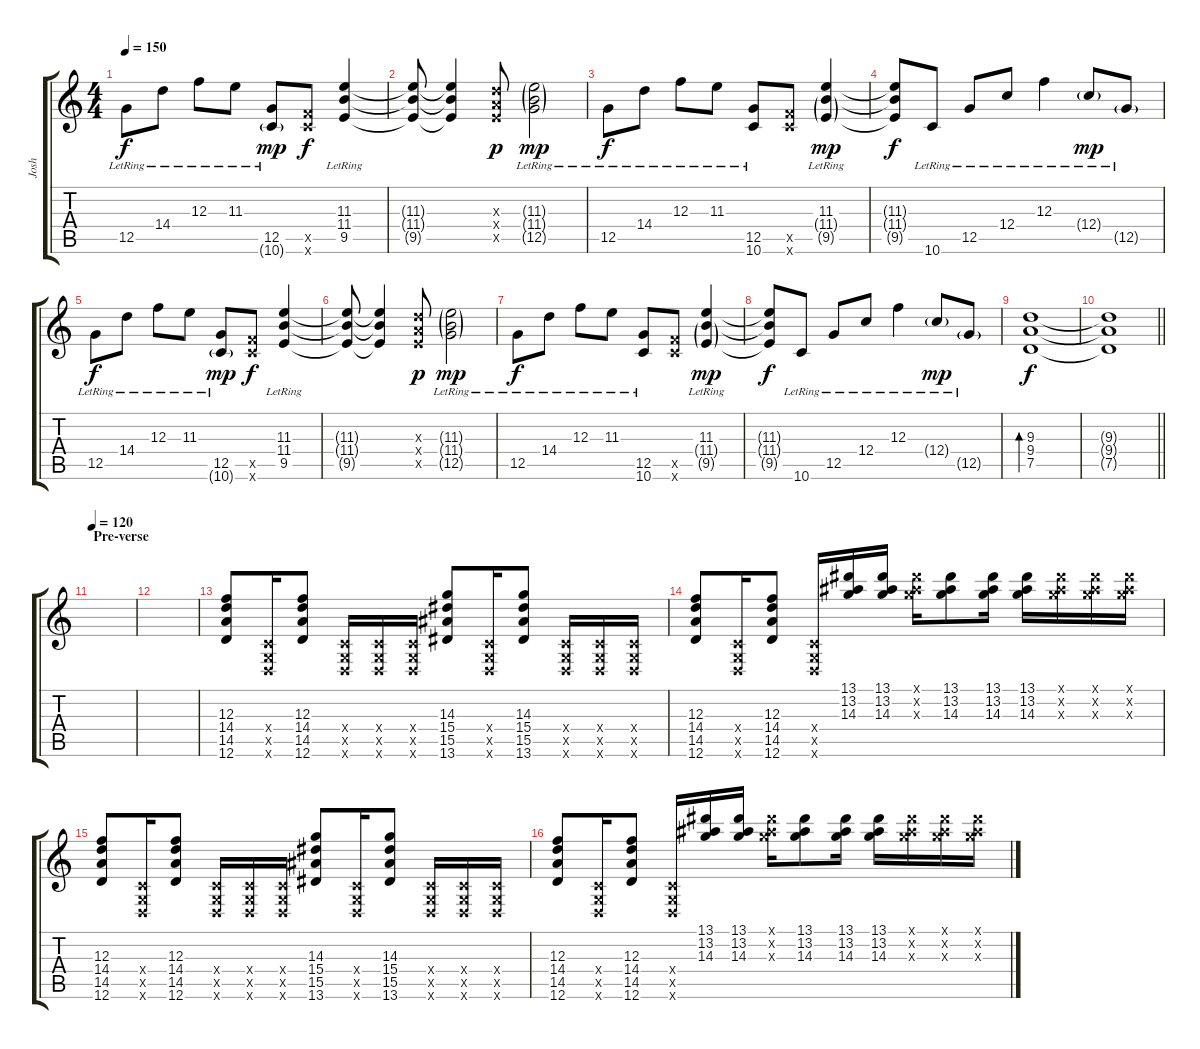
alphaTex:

\track ("Josh" "Josh") {instrument electricguitarclean}
\staff {score tabs}
\tuning (D4 A3 F3 C3 G2 D2) {hide}
\ts (4 4)
\tempo 150
\clef g2
\ks c
12.5{lr}.8{dy f} 14.4{lr}.8 12.3{lr}.8 11.3{lr}.8 (12.5{lr} 10.6{g lr}).8{dy mp} (10.5{x} 10.6{x}).8{dy f} (11.3{lr} 11.4{lr} 9.5{lr}).4 |
(11.3{t} 11.4{t} 9.5{t}).8 (11.3{t} 11.4{t} 9.5{t}).4 (9.3{x} 9.4{x} 9.5{x}).8{dy p} (11.3{g lr} 11.4{g lr} 12.5{g lr}).2{dy mp} |
12.5{lr}.8{dy f} 14.4{lr}.8 12.3{lr}.8 11.3{lr}.8 (12.5{lr} 10.6{lr}).8 (10.5{x} 10.6{x}).8 (11.3{lr} 11.4{g lr} 9.5{g lr}).4{dy mp} |
(11.3{t} 11.4{t} 9.5{t}).8{dy f} 10.6{lr}.8 12.5{lr}.8 12.4{lr}.8 12.3{lr}.4 12.4{g lr}.8{dy mp} 12.5{g lr}.8 |
12.5{lr}.8{dy f} 14.4{lr}.8 12.3{lr}.8 11.3{lr}.8 (12.5{lr} 10.6{g lr}).8{dy mp} (10.5{x} 10.6{x}).8{dy f} (11.3{lr} 11.4{lr} 9.5{lr}).4 |
(11.3{t} 11.4{t} 9.5{t}).8 (11.3{t} 11.4{t} 9.5{t}).4 (9.3{x} 9.4{x} 9.5{x}).8{dy p} (11.3{g lr} 11.4{g lr} 12.5{g lr}).2{dy mp} |
12.5{lr}.8{dy f} 14.4{lr}.8 12.3{lr}.8 11.3{lr}.8 (12.5{lr} 10.6{lr}).8 (10.5{x} 10.6{x}).8 (11.3{lr} 11.4{g lr} 9.5{g lr}).4{dy mp} |
(11.3{t} 11.4{t} 9.5{t}).8{dy f} 10.6{lr}.8 12.5{lr}.8 12.4{lr}.8 12.3{lr}.4 12.4{g lr}.8{dy mp} 12.5{g lr}.8 |
(9.3 9.4 7.5).1{bd 60 dy f} |
\barLineRight lightlight
(9.3{t} 9.4{t} 7.5{t}).1 |
\section ("" "Pre-verse")
\tempo 120
|
|
(12.3 14.4 14.5 12.6).8 (0.4{x} 0.5{x} 0.6{x}).16 (12.3 14.4 14.5 12.6).8 (0.4{x} 0.5{x} 0.6{x}).16 (0.4{x} 0.5{x} 0.6{x}).16 (0.4{x} 0.5{x} 0.6{x}).16 (14.3 15.4 15.5 13.6).8 (0.4{x} 0.5{x} 0.6{x}).16 (14.3 15.4 15.5 13.6).8 (0.4{x} 0.5{x} 0.6{x}).16 (0.4{x} 0.5{x} 0.6{x}).16 (0.4{x} 0.5{x} 0.6{x}).16 |
(12.3 14.4 14.5 12.6).8 (0.4{x} 0.5{x} 0.6{x}).16 (12.3 14.4 14.5 12.6).8 (0.4{x} 0.5{x} 0.6{x}).16 (13.1 13.2 14.3).16 (13.1 13.2 14.3).16 (13.1{x} 13.2{x} 14.3{x}).16 (13.1 13.2 14.3).8 (13.1 13.2 14.3).16 (13.1 13.2 14.3).16 (13.1{x} 13.2{x} 14.3{x}).16 (13.1{x} 13.2{x} 14.3{x}).16 (13.1{x} 13.2{x} 14.3{x}).16 |
(12.3 14.4 14.5 12.6).8 (0.4{x} 0.5{x} 0.6{x}).16 (12.3 14.4 14.5 12.6).8 (0.4{x} 0.5{x} 0.6{x}).16 (0.4{x} 0.5{x} 0.6{x}).16 (0.4{x} 0.5{x} 0.6{x}).16 (14.3 15.4 15.5 13.6).8 (0.4{x} 0.5{x} 0.6{x}).16 (14.3 15.4 15.5 13.6).8 (0.4{x} 0.5{x} 0.6{x}).16 (0.4{x} 0.5{x} 0.6{x}).16 (0.4{x} 0.5{x} 0.6{x}).16 |
(12.3 14.4 14.5 12.6).8 (0.4{x} 0.5{x} 0.6{x}).16 (12.3 14.4 14.5 12.6).8 (0.4{x} 0.5{x} 0.6{x}).16 (13.1 13.2 14.3).16 (13.1 13.2 14.3).16 (13.1{x} 13.2{x} 14.3{x}).16 (13.1 13.2 14.3).8 (13.1 13.2 14.3).16 (13.1 13.2 14.3).16 (13.1{x} 13.2{x} 14.3{x}).16 (13.1{x} 13.2{x} 14.3{x}).16 (13.1{x} 13.2{x} 14.3{x}).16
